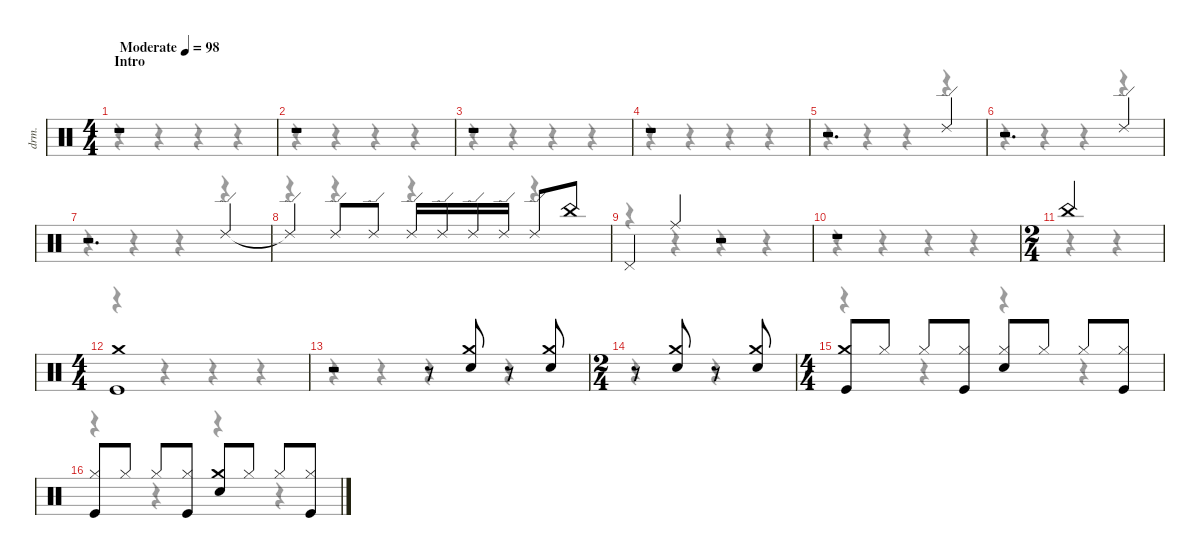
\defaultSystemsLayout 4
\hideDynamics
\bracketExtendMode nobrackets
\otherSystemsTrackNameOrientation horizontal
\track ("Lars Ulrich" "drm.") {instrument percussion}
\staff {score}
\articulation defaults
\voice
\ts (4 4)
\beaming (8 2 2 2 2)
\section ("" "Intro")
\tempo (98 "Moderate")
\clef neutral
\ks c
r.1{dy f beam Up} |
r.1{beam Up} |
r.1{beam Up} |
r.1{beam Up} |
r.2{d beam Up} "Ride (edge) 2".4{beam Up} |
r.2{d beam Up} "Ride (edge) 2".4{beam Up} |
r.2{d beam Up} "Ride (edge) 2".4{beam Up} |
"Ride (edge) 2"{t}.4{beam Up} "Ride (edge) 2".8{beam Up} "Ride (edge) 2".8{beam Up} "Ride (edge) 2".16{beam Up} "Ride (edge) 2".16{beam Up} "Ride (edge) 2".16{beam Up} "Ride (edge) 2".16{beam Up} "Ride (edge) 2".8{beam Up} "China (hit)".8{beam Up} |
"Pedal Hi-Hat (hit)".4{beam Up} "Ride (middle)".4{beam Up} r.2{beam Up} |
r.1{beam Up} |
\ts (2 4)
\beaming (8 1 1 1 1)
"China (hit)".2{beam Up} |
\ts (4 4)
\beaming (8 2 2 2 2)
("Crash medium (hit)" "Kick (hit)").1{beam Up} |
r.2{beam Up} r.8{beam Up} ("Snare (hit) 2" "Crash medium (hit)").8{beam Up} r.8{beam Up} ("Snare (hit) 2" "Crash medium (hit)").8{beam Up} |
\ts (2 4)
\beaming (8 1 1 1 1)
r.8{beam Up} ("Snare (hit) 2" "Crash medium (hit)").8{beam Up} r.8{beam Up} ("Snare (hit) 2" "Crash medium (hit)").8{beam Up} |
\ts (4 4)
\beaming (8 2 2 2 2)
("Kick (hit)" "Crash medium (hit)").8{beam Up} "Hi-Hat (closed)".8{beam Up} "Hi-Hat (closed)".8{beam Up} ("Kick (hit)" "Hi-Hat (closed)").8{beam Up} ("Snare (hit) 2" "Hi-Hat (closed)").8{beam Up} "Hi-Hat (closed)".8{beam Up} "Hi-Hat (closed)".8{beam Up} ("Kick (hit)" "Hi-Hat (closed)").8{beam Up} |
("Kick (hit)" "Hi-Hat (closed)").8{beam Up} "Hi-Hat (closed)".8{beam Up} "Hi-Hat (closed)".8{beam Up} ("Kick (hit)" "Hi-Hat (closed)").8{beam Up} ("Crash medium (hit)" "Snare (hit) 2").8{beam Up} "Hi-Hat (closed)".8{beam Up} "Hi-Hat (closed)".8{beam Up} ("Kick (hit)" "Hi-Hat (closed)").8{beam Up}
\voice
\clef neutral
\ottava regular
\simile none
\ks c
r.4{dy mf beam Down} r.4{beam Down} r.4{beam Down} r.4{beam Down} |
r.4{beam Down} r.4{beam Down} r.4{beam Down} r.4{beam Down} |
r.4{beam Down} r.4{beam Down} r.4{beam Down} r.4{beam Down} |
r.4{beam Down} r.4{beam Down} r.4{beam Down} r.4{beam Down} |
r.4{beam Down} r.4{beam Down} r.4{beam Down} r.4{beam Down} |
r.4{beam Down} r.4{beam Down} r.4{beam Down} r.4{beam Down} |
r.4{beam Down} r.4{beam Down} r.4{beam Down} r.4{beam Down} |
r.4{beam Down} r.4{beam Down} r.4{beam Down} r.4{beam Down} |
r.4{beam Down} r.4{beam Down} r.4{beam Down} r.4{beam Down} |
r.4{beam Down} r.4{beam Down} r.4{beam Down} r.4{beam Down} |
r.4{beam Down} r.4{beam Down} |
r.4{beam Down} r.4{beam Down} r.4{beam Down} r.4{beam Down} |
r.4{beam Down} r.4{beam Down} r.4{beam Down} r.4{beam Down} |
r.4{beam Down} r.4{beam Down} |
r.4{beam Down} r.4{beam Down} r.4{beam Down} r.4{beam Down} |
r.4{beam Down} r.4{beam Down} r.4{beam Down} r.4{beam Down}
